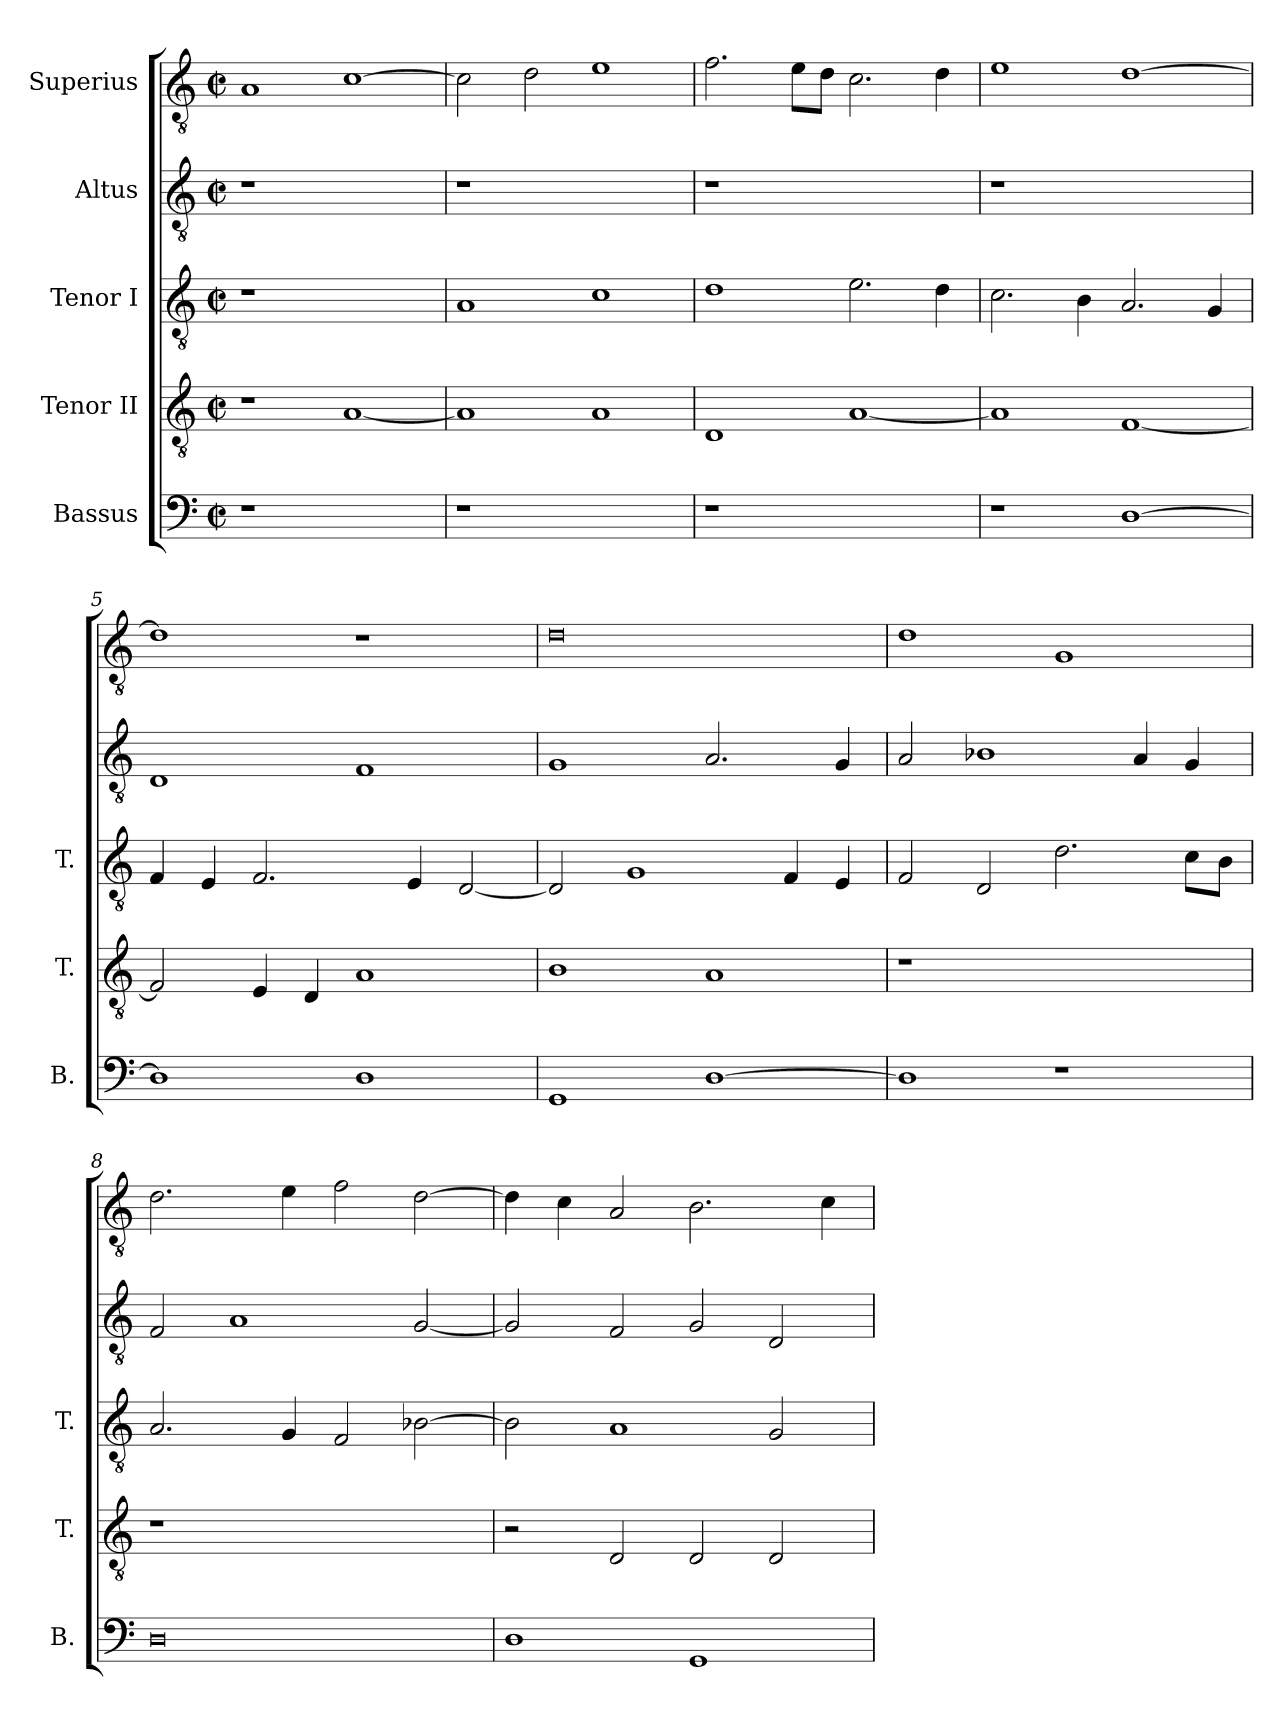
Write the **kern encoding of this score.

**kern	**kern	**kern	**kern	**kern
*part5	*part4	*part3	*part2	*part1
*staff5	*staff4	*staff3	*staff2	*staff1
*I"Bassus	*I"Tenor II	*I"Tenor I	*I"Altus	*I"Superius
*I'B.	*I'T.	*I'T.	*	*
!!LO:PB:g=z
*clefF4	*clefGv2	*clefGv2	*clefGv2	*clefGv2
*	*ITrd7c12	*ITrd7c12	*ITrd7c12	*ITrd7c12
*k[]	*k[]	*k[]	*k[]	*k[]
*C:	*C:	*C:	*C:	*C:
*M2/2	*M2/2	*M2/2	*M2/2	*M2/2
*met(c|)	*met(c|)	*met(c|)	*met(c|)	*met(c|)
=1	=1	=1	=1	=1
!LO:N:vis=1	!	!LO:N:vis=1	!LO:N:vis=1	!
1r	1r	1r	1r	1AAi
1ryy	[<1AAi	1ryy	1ryy	[>1Ci
=2	=2	=2	=2	=2
!LO:N:vis=1	!	!	!LO:N:vis=1	!
1r	1AAi]	1AAi	1r	2Ci\]
.	.	.	.	2Di\
1ryy	1AAi	1Ci	1ryy	1Ei
=3	=3	=3	=3	=3
!LO:N:vis=1	!	!	!LO:N:vis=1	!
1r	1DDi	1Di	1r	2.Fi\
.	.	.	.	8Ei\L
.	.	.	.	8Di\J
1ryy	[<1AAi	2.Ei\	1ryy	2.Ci\
.	.	4Di\	.	4Di\
=4	=4	=4	=4	=4
!	!	!	!LO:N:vis=1	!
1r	1AAi]	2.Ci\	1r	1Ei
.	.	4BBi\	.	.
[>1Di	[<1FFi	2.AAi/	1ryy	[>1Di
.	.	4GGi/	.	.
=5	=5	=5	=5	=5
1Di]	2FFi/]	4FFi/	1DDi	1Di]
.	.	4EEi/	.	.
.	4EEi/	2.FFi/	.	.
.	4DDi/	.	.	.
1Di	1AAi	.	1FFi	1r
.	.	4EEi/	.	.
.	.	[<2DDi/	.	.
!!LO:LB:g=z
=6	=6	=6	=6	=6
1GGi	1BBi	2DDi/]	1GGi	0Di
.	.	1GGi	.	.
[>1Di	1AAi	.	2.AAi/	.
.	.	4FFi/	.	.
.	.	4EEi/	4GGi/	.
=7	=7	=7	=7	=7
!	!LO:N:vis=1	!	!	!
1Di]	1r	2FFi/	2AAi/	1Di
.	.	2DDi/	1BB-Xi	.
1r	1ryy	2.Di\	.	1GGi
.	.	.	4AAi/	.
.	.	8Ci\L	4GGi/	.
.	.	8BBi\J	.	.
=8	=8	=8	=8	=8
!	!LO:N:vis=1	!	!	!
0Di	1r	2.AAi/	2FFi/	2.Di\
.	.	.	1AAi	.
.	.	4GGi/	.	4Ei\
.	1ryy	2FFi/	.	2Fi\
.	.	[>2BB-Xi\	[<2GGi/	[>2Di\
=9	=9	=9	=9	=9
1Di	2r	2BB-i\]	2GGi/]	4Di\]
.	.	.	.	4Ci\
.	2DDi/	1AAi	2FFi/	2AAi/
1GGi	2DDi/	.	2GGi/	2.BBi\
.	2DDi/	2GGi/	2DDi/	.
.	.	.	.	4Ci\
=	=	=	=	=
*-	*-	*-	*-	*-
